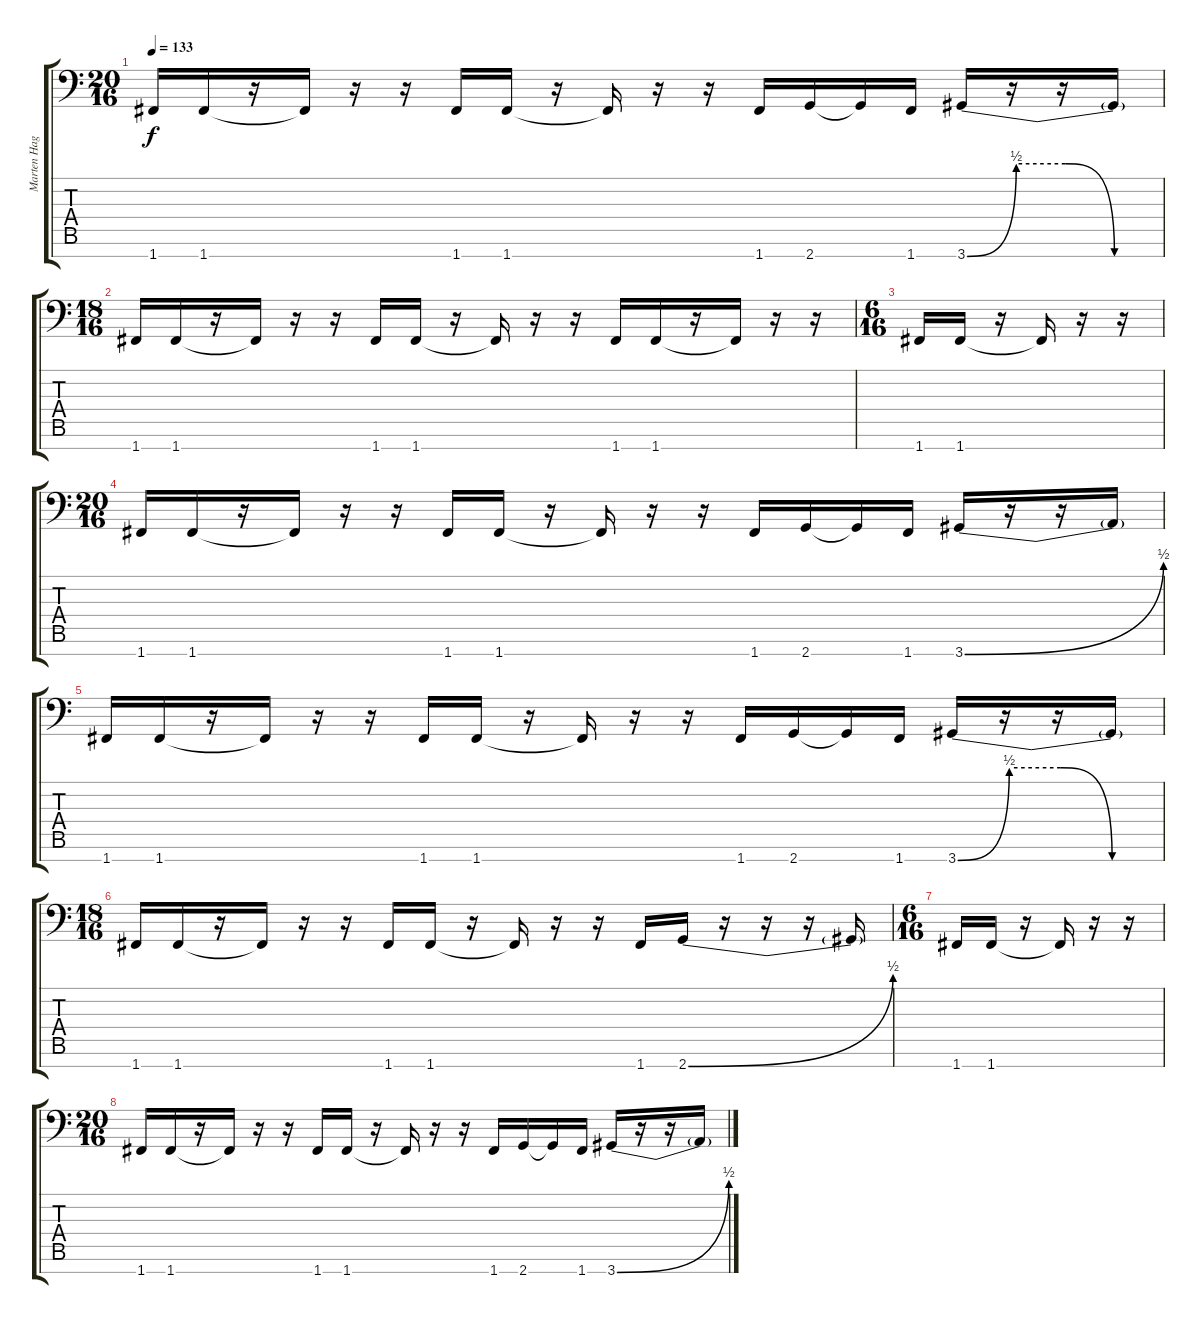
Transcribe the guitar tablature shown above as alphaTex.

\track ("Marten Hagström ( Rythm )" "Marten Hag") {instrument distortionguitar}
\staff {score tabs}
\tuning (Bb3 F3 Db3 Ab2 Eb2 Bb1 F1) {hide}
\ts (20 16)
\tempo 133
\clef f4
\ks c
1.7.16{dy f} 1.7.16 r.16 1.7{t}.16 r.16 r.16 1.7.16 1.7.16 r.16 1.7{t}.16 r.16 r.16 1.7.16 2.7.16 2.7{t}.16 1.7.16 3.7{be (custom 0 0 15 2 30 2 45 0 60 0)}.16 r.16 r.16 3.7{t}.16 |
\ts (18 16)
1.7.16 1.7.16 r.16 1.7{t}.16 r.16 r.16 1.7.16 1.7.16 r.16 1.7{t}.16 r.16 r.16 1.7.16 1.7.16 r.16 1.7{t}.16 r.16 r.16 |
\ts (6 16)
1.7.16 1.7.16 r.16 1.7{t}.16 r.16 r.16 |
\ts (20 16)
1.7.16 1.7.16 r.16 1.7{t}.16 r.16 r.16 1.7.16 1.7.16 r.16 1.7{t}.16 r.16 r.16 1.7.16 2.7.16 2.7{t}.16 1.7.16 3.7{be (bend 0 0 60 2)}.16 r.16 r.16 3.7{t}.16 |
1.7.16 1.7.16 r.16 1.7{t}.16 r.16 r.16 1.7.16 1.7.16 r.16 1.7{t}.16 r.16 r.16 1.7.16 2.7.16 2.7{t}.16 1.7.16 3.7{be (custom 0 0 15 2 30 2 45 0 60 0)}.16 r.16 r.16 3.7{t}.16 |
\ts (18 16)
1.7.16 1.7.16 r.16 1.7{t}.16 r.16 r.16 1.7.16 1.7.16 r.16 1.7{t}.16 r.16 r.16 1.7.16 2.7{be (bend 0 0 60 2)}.16 r.16 r.16 r.16 2.7{t}.16 |
\ts (6 16)
1.7.16 1.7.16 r.16 1.7{t}.16 r.16 r.16 |
\ts (20 16)
1.7.16 1.7.16 r.16 1.7{t}.16 r.16 r.16 1.7.16 1.7.16 r.16 1.7{t}.16 r.16 r.16 1.7.16 2.7.16 2.7{t}.16 1.7.16 3.7{be (bend 0 0 60 2)}.16 r.16 r.16 3.7{t}.16
